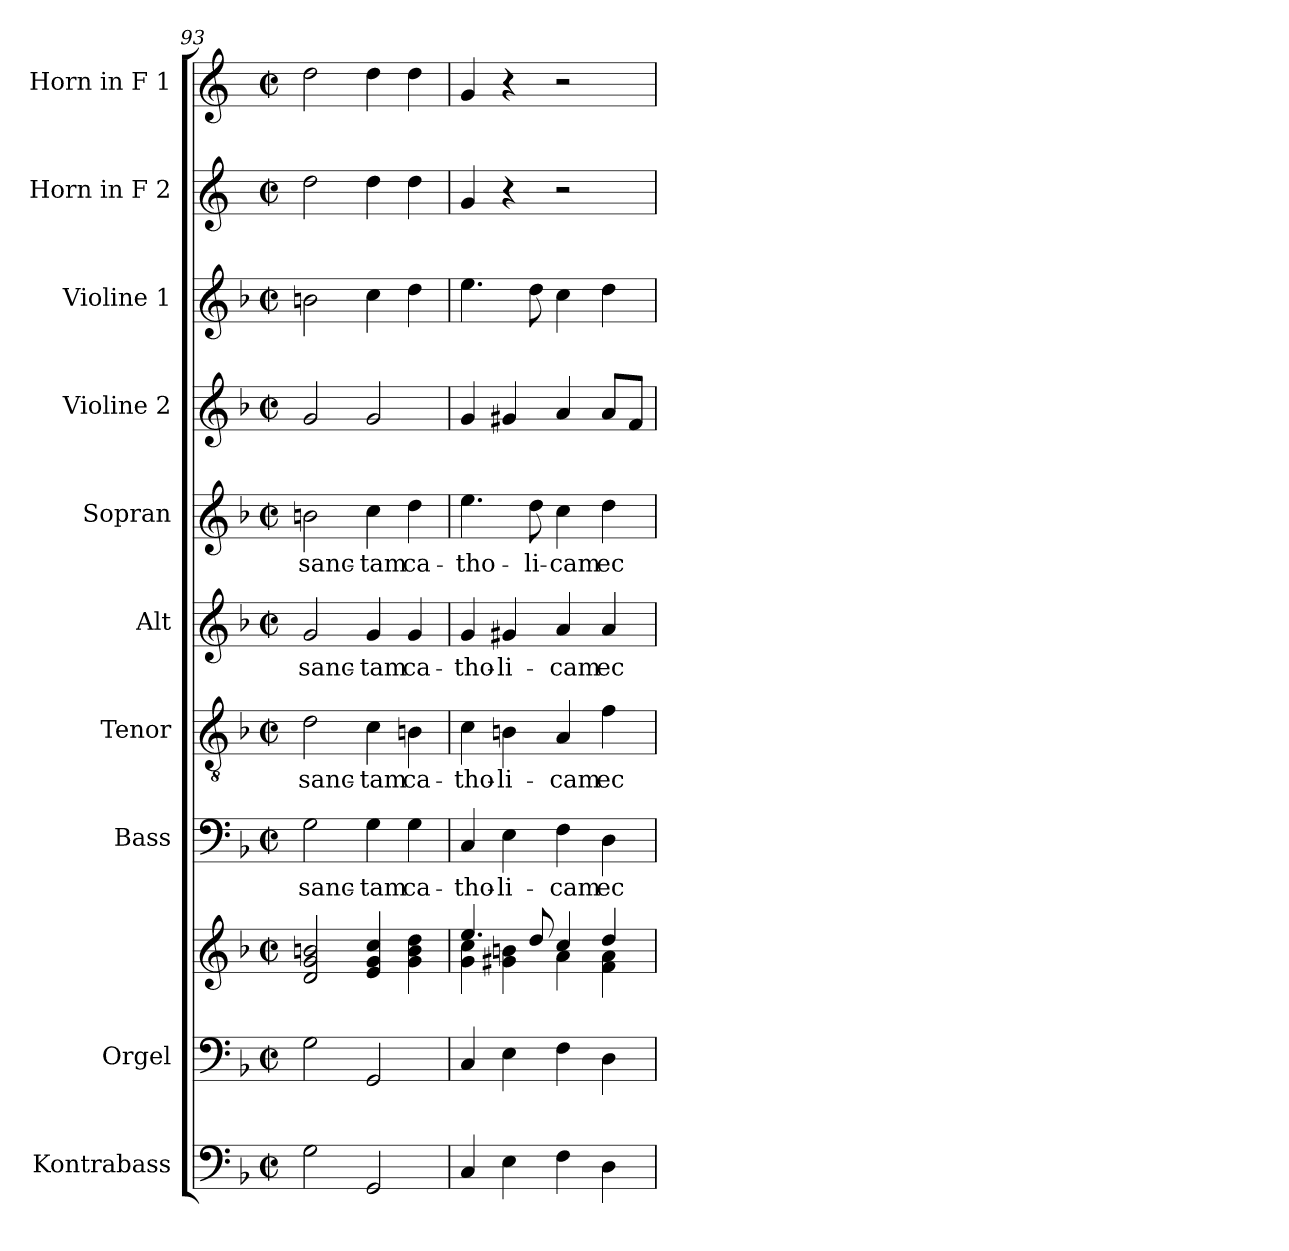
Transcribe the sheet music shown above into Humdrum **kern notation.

**kern	**kern	**kern	**kern	**text	**kern	**text	**kern	**text	**kern	**text	**kern	**kern	**kern	**kern
*part10	*part9	*part9	*part8	*part8	*part7	*part7	*part6	*part6	*part5	*part5	*part4	*part3	*part2	*part1
*staff11	*staff10	*staff9	*staff8	*staff8	*staff7	*staff7	*staff6	*staff6	*staff5	*staff5	*staff4	*staff3	*staff2	*staff1
*I"Kontrabass	*I"Orgel	*	*I"Bass	*	*I"Tenor	*	*I"Alt	*	*I"Sopran	*	*I"Violine 2	*I"Violine 1	*I"Horn in F 2	*I"Horn in F 1
*I'Kb.	*	*	*I'B.	*	*I'T.	*	*I'A.	*	*I'S.	*	*I'Vl. 2	*I'Vl. 1	*	*
*clefF4	*clefF4	*clefG2	*clefF4	*	*clefGv2	*	*clefG2	*	*clefG2	*	*clefG2	*clefG2	*clefG2	*clefG2
*ITrd7c12	*	*	*	*	*	*	*	*	*	*	*	*	*ITrd4c7	*ITrd4c7
*k[b-]	*k[b-]	*k[b-]	*k[b-]	*	*k[b-]	*	*k[b-]	*	*k[b-]	*	*k[b-]	*k[b-]	*k[b-]	*k[b-]
*F:	*F:	*F:	*F:	*	*F:	*	*F:	*	*F:	*	*F:	*F:	*F:	*F:
*M2/2	*M2/2	*M2/2	*M2/2	*	*M2/2	*	*M2/2	*	*M2/2	*	*M2/2	*M2/2	*M2/2	*M2/2
*met(c|)	*met(c|)	*met(c|)	*met(c|)	*	*met(c|)	*	*met(c|)	*	*met(c|)	*	*met(c|)	*met(c|)	*met(c|)	*met(c|)
=93	=93	=93	=93	=93	=93	=93	=93	=93	=93	=93	=93	=93	=93	=93
!	!	!	!	!LO:LY:b	!	!LO:LY:b	!	!LO:LY:b	!	!LO:LY:b	!	!	!	!
2GG\	2G\	2d/ 2g/ 2bn/	2G\	sanc-	2d\	sanc-	2g/	sanc-	2bn\	sanc-	2g/	2bn\	2g\	2g\
!	!	!	!	!LO:LY:b	!	!LO:LY:b	!	!LO:LY:b	!	!LO:LY:b	!	!	!	!
2GGG/	2GG/	4e/ 4g/ 4cc/	4G\	-tam	4c\	-tam	4g/	-tam	4cc\	-tam	2g/	4cc\	4g\	4g\
!	!	!	!	!LO:LY:b	!	!LO:LY:b	!	!LO:LY:b	!	!LO:LY:b	!	!	!	!
.	.	4g\ 4b\ 4dd\	4G\	ca-	4Bn\	ca-	4g/	ca-	4dd\	ca-	.	4dd\	4g\	4g\
=94	=94	=94	=94	=94	=94	=94	=94	=94	=94	=94	=94	=94	=94	=94
*	*	*^	*	*	*	*	*	*	*	*	*	*	*	*
!	!	!	!	!	!LO:LY:b	!	!LO:LY:b	!	!LO:LY:b	!	!LO:LY:b	!	!	!	!
4CC/	4C/	4.ee/	4g\ 4cc\	4C/	-tho-	4c\	-tho-	4g/	-tho-	4.ee\	-tho-	4g/	4.ee\	4c/	4c/
!	!	!	!	!	!LO:LY:b	!	!LO:LY:b	!	!LO:LY:b	!	!	!	!	!	!
4EE\	4E\	.	4g#X\ 4bn\	4E\	-li-	4Bn\	-li-	4g#X/	-li-	.	.	4g#X/	.	4r	4r
!	!	!	!	!	!	!	!	!	!	!	!LO:LY:b	!	!	!	!
.	.	8dd/	.	.	.	.	.	.	.	8dd\	-li-	.	8dd\	.	.
!	!	!	!	!	!LO:LY:b	!	!LO:LY:b	!	!LO:LY:b	!	!LO:LY:b	!	!	!	!
4FF\	4F\	4cc/	4a\	4F\	-cam	4A/	-cam	4a/	-cam	4cc\	-cam	4a/	4cc\	2r	2r
!	!	!	!	!	!LO:LY:b	!	!LO:LY:b	!	!LO:LY:b	!	!LO:LY:b	!	!	!	!
4DD\	4D\	4dd/	4f\ 4a\	4D\	ec-	4f\	ec-	4a/	ec-	4dd\	ec-	8a/L	4dd\	.	.
.	.	.	.	.	.	.	.	.	.	.	.	8f/J	.	.	.
*	*	*v	*v	*	*	*	*	*	*	*	*	*	*	*	*
=	=	=	=	=	=	=	=	=	=	=	=	=	=	=
*-	*-	*-	*-	*-	*-	*-	*-	*-	*-	*-	*-	*-	*-	*-
